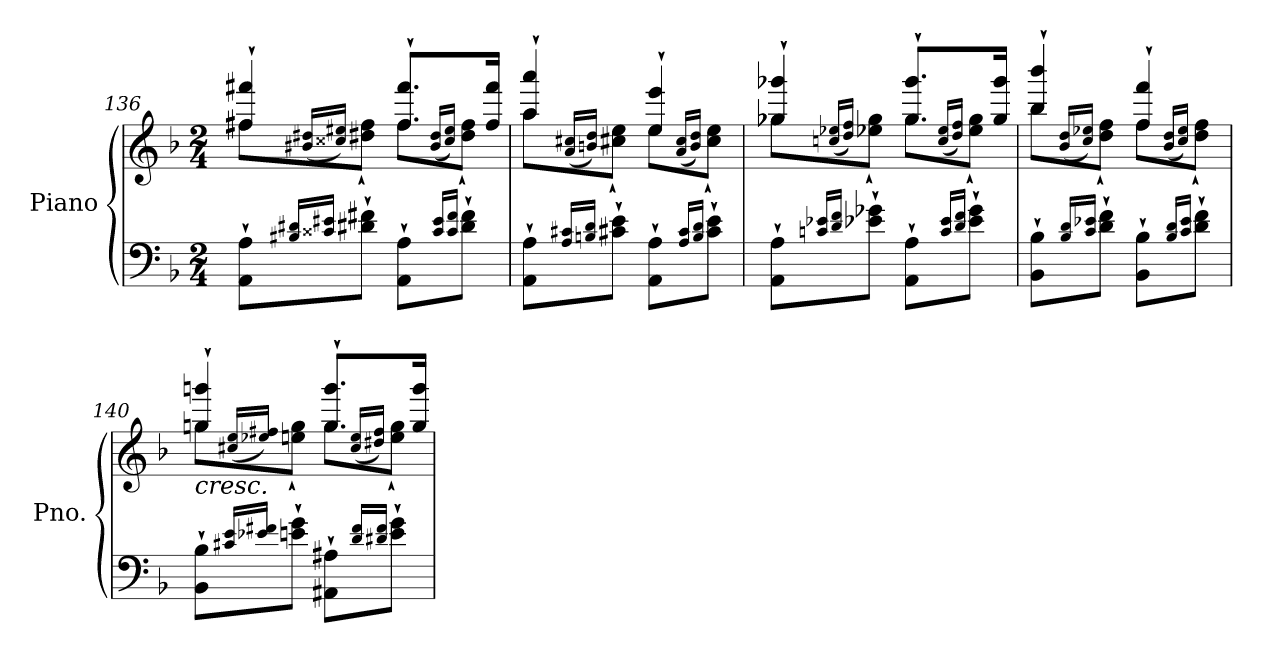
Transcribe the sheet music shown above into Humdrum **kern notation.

**kern	**kern
*part1	*part1
*staff2	*staff1
*I"Piano	*
*I'Pno.	*
!!LO:PB:g=z
*clefF4	*clefG2
*k[b-]	*k[b-]
*M2/4	*M2/4
=136	=136
*	*^
8AA\` 8A\`L	4ff#X/` 4fff#X/`	8ff#\L
16qB#X/ 16qd#X/LL	.	(<16qb#X/ 16qdd#X/LL
16qc##X/ 16qe#X/JJ	.	16qcc##X/ 16qee#X/JJ)
8d#\` 8f#X\`J	.	8dd#\` 8ff#\`J
8AA\` 8A\`L	8.ff#/` 8.fff#/`L	8ff#\L
16qc##/ 16qe#/LL	.	(<16qb#/ 16qdd#/LL
16qc##/ 16qf#/JJ	.	16qcc##/ 16qee#/JJ)
8d#\` 8f#\`J	.	8dd#\` 8ff#\`J
.	16ff#/ 16fff#/Jk	.
=137	=137	=137
8AA\` 8A\`L	4aa/` 4aaa/`	8aa\L
16qA/ 16qc#X/LL	.	(<16qa/ 16qcc#X/LL
16qBn/ 16qd/JJ	.	16qbn/ 16qdd/JJ)
8c#\` 8e\`J	.	8cc#\` 8ee\`J
8AA\` 8A\`L	4ee/` 4eee/`	8ee\L
16qA/ 16qc#/LL	.	(<16qa/ 16qcc#/LL
16qB/ 16qd/JJ	.	16qb/ 16qdd/JJ)
8c#\` 8e\`J	.	8cc#\` 8ee\`J
=138	=138	=138
8AA\` 8A\`L	4gg-X/` 4ggg-X/`	8gg-\L
16qcn/ 16qe-X/LL	.	(<16qccn/ 16qee-X/LL
16qd/ 16qf/JJ	.	16qdd/ 16qff/JJ)
8e-\` 8g-X\`J	.	8ee-\` 8gg-\`J
8AA\` 8A\`L	8.gg-/` 8.ggg-/`L	8gg-\L
16qc/ 16qe-/LL	.	(<16qcc/ 16qee-/LL
16qd/ 16qf/JJ	.	16qdd/ 16qff/JJ)
8e-\` 8g-\`J	.	8ee-\` 8gg-\`J
.	16gg-/ 16ggg-/Jk	.
=139	=139	=139
8BB-\` 8B-\`L	4bb-/` 4bbb-/`	8bb-\L
16qB-/ 16qd/LL	.	(<16qb-/ 16qdd/LL
16qc/ 16qe-X/JJ	.	16qcc/ 16qee-X/JJ)
8d\` 8f\`J	.	8dd\` 8ff\`J
8BB-\` 8B-\`L	4ff/` 4fff/`	8ff\L
16qB-/ 16qd/LL	.	(<16qb-/ 16qdd/LL
16qc/ 16qe-/JJ	.	16qcc/ 16qee-/JJ)
8d\` 8f\`J	.	8dd\` 8ff\`J
!!LO:LB:g=z	!!
=140	=140	=140
!	!LO:TX:b:i:t=cresc.	!
8BB-\` 8B-\`L	4ggn/` 4gggn/`	8gg\L
16qc#X/ 16qe/LL	.	(<16qcc#X/ 16qee/LL
16qe-X/ 16qf#X/JJ	.	16qee-X/ 16qff#X/JJ)
8en\` 8g\`J	.	8een\` 8gg\`J
8AA#X\` 8A#X\`L	8.gg/` 8.ggg/`L	8gg\L
16qd/ 16qf#/LL	.	(<16qcc#/ 16qee/LL
16qd#X/ 16qf#/JJ	.	16qdd#X/ 16qff#/JJ)
8e\` 8g\`J	.	8ee\` 8gg\`J
.	16gg/ 16ggg/Jk	.
*	*v	*v
=	=
*-	*-
